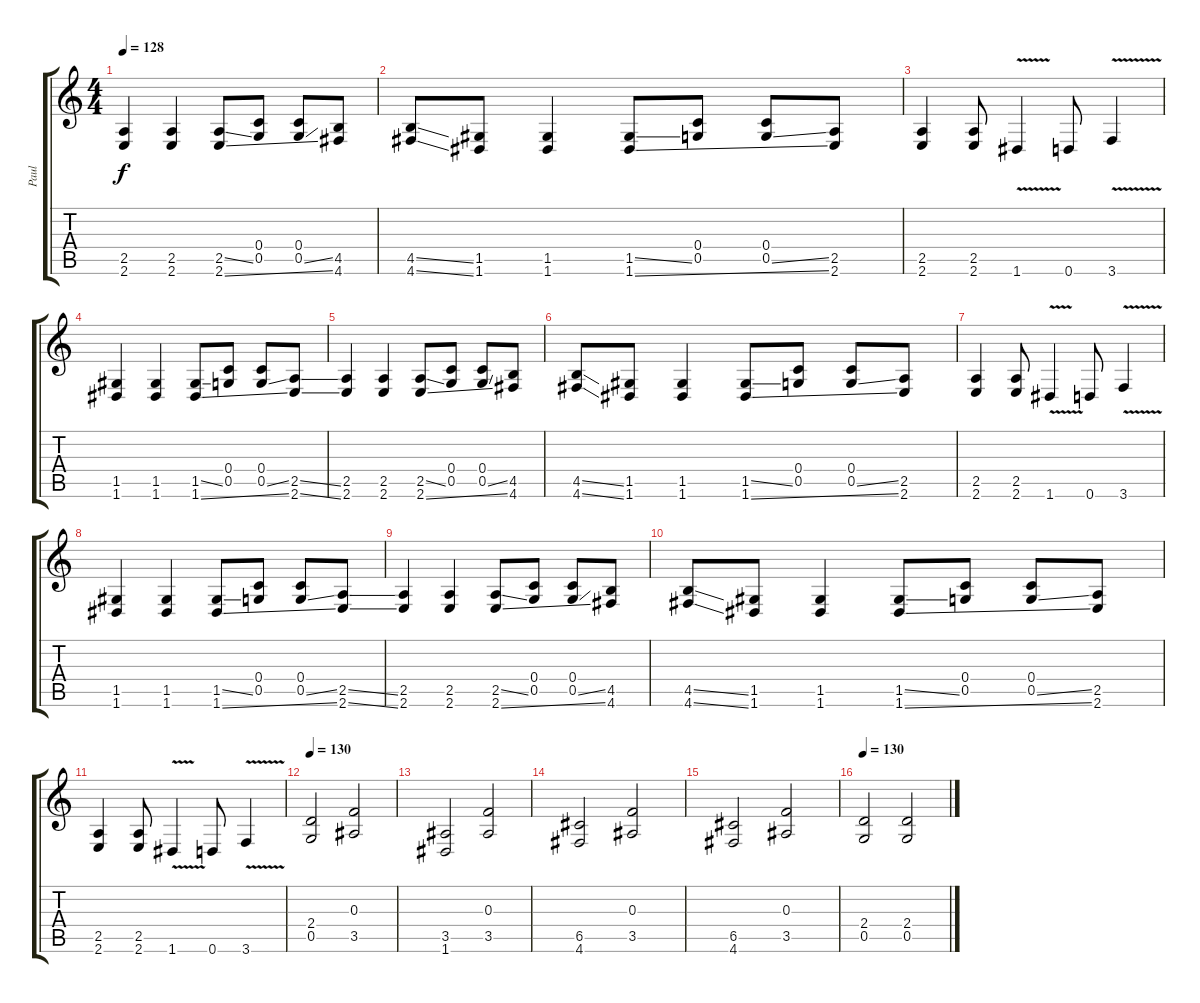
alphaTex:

\track ("Paul" "Paul") {instrument distortionguitar}
\staff {score tabs}
\tuning (D4 A3 F3 C3 G2 D2) {hide}
\ts (4 4)
\tempo 128
\clef g2
\ks c
(2.5 2.6).4{dy f} (2.5 2.6).4 (2.5{ss} 2.6{ss}).8 (0.4 0.5).8 (0.4 0.5{ss}).8 (4.5 4.6).8 |
(4.5{ss} 4.6{ss}).8 (1.5 1.6).8 (1.5 1.6).4 (1.5{ss} 1.6{ss}).8 (0.4 0.5).8 (0.4 0.5{ss}).8 (2.5 2.6).8 |
(2.5 2.6).4 (2.5 2.6).8 1.6{v}.4 0.6.8 3.6{v}.4 |
(1.5 1.6).4 (1.5 1.6).4 (1.5{ss} 1.6{ss}).8 (0.4 0.5).8 (0.4 0.5{ss}).8 (2.5{ss} 2.6{ss}).8 |
(2.5 2.6).4 (2.5 2.6).4 (2.5{ss} 2.6{ss}).8 (0.4 0.5).8 (0.4 0.5{ss}).8 (4.5 4.6).8 |
(4.5{ss} 4.6{ss}).8 (1.5 1.6).8 (1.5 1.6).4 (1.5{ss} 1.6{ss}).8 (0.4 0.5).8 (0.4 0.5{ss}).8 (2.5 2.6).8 |
(2.5 2.6).4 (2.5 2.6).8 1.6{v}.4 0.6.8 3.6{v}.4 |
(1.5 1.6).4 (1.5 1.6).4 (1.5{ss} 1.6{ss}).8 (0.4 0.5).8 (0.4 0.5{ss}).8 (2.5{ss} 2.6{ss}).8 |
(2.5 2.6).4 (2.5 2.6).4 (2.5{ss} 2.6{ss}).8 (0.4 0.5).8 (0.4 0.5{ss}).8 (4.5 4.6).8 |
(4.5{ss} 4.6{ss}).8 (1.5 1.6).8 (1.5 1.6).4 (1.5{ss} 1.6{ss}).8 (0.4 0.5).8 (0.4 0.5{ss}).8 (2.5 2.6).8 |
(2.5 2.6).4 (2.5 2.6).8 1.6{v}.4 0.6.8 3.6{v}.4 |
\tempo 130
(2.4 0.5).2 (0.3 3.5).2 |
(3.5 1.6).2 (0.3 3.5).2 |
(6.5 4.6).2 (0.3 3.5).2 |
(6.5 4.6).2 (0.3 3.5).2 |
\tempo 130
(2.4 0.5).2 (2.4 0.5).2
